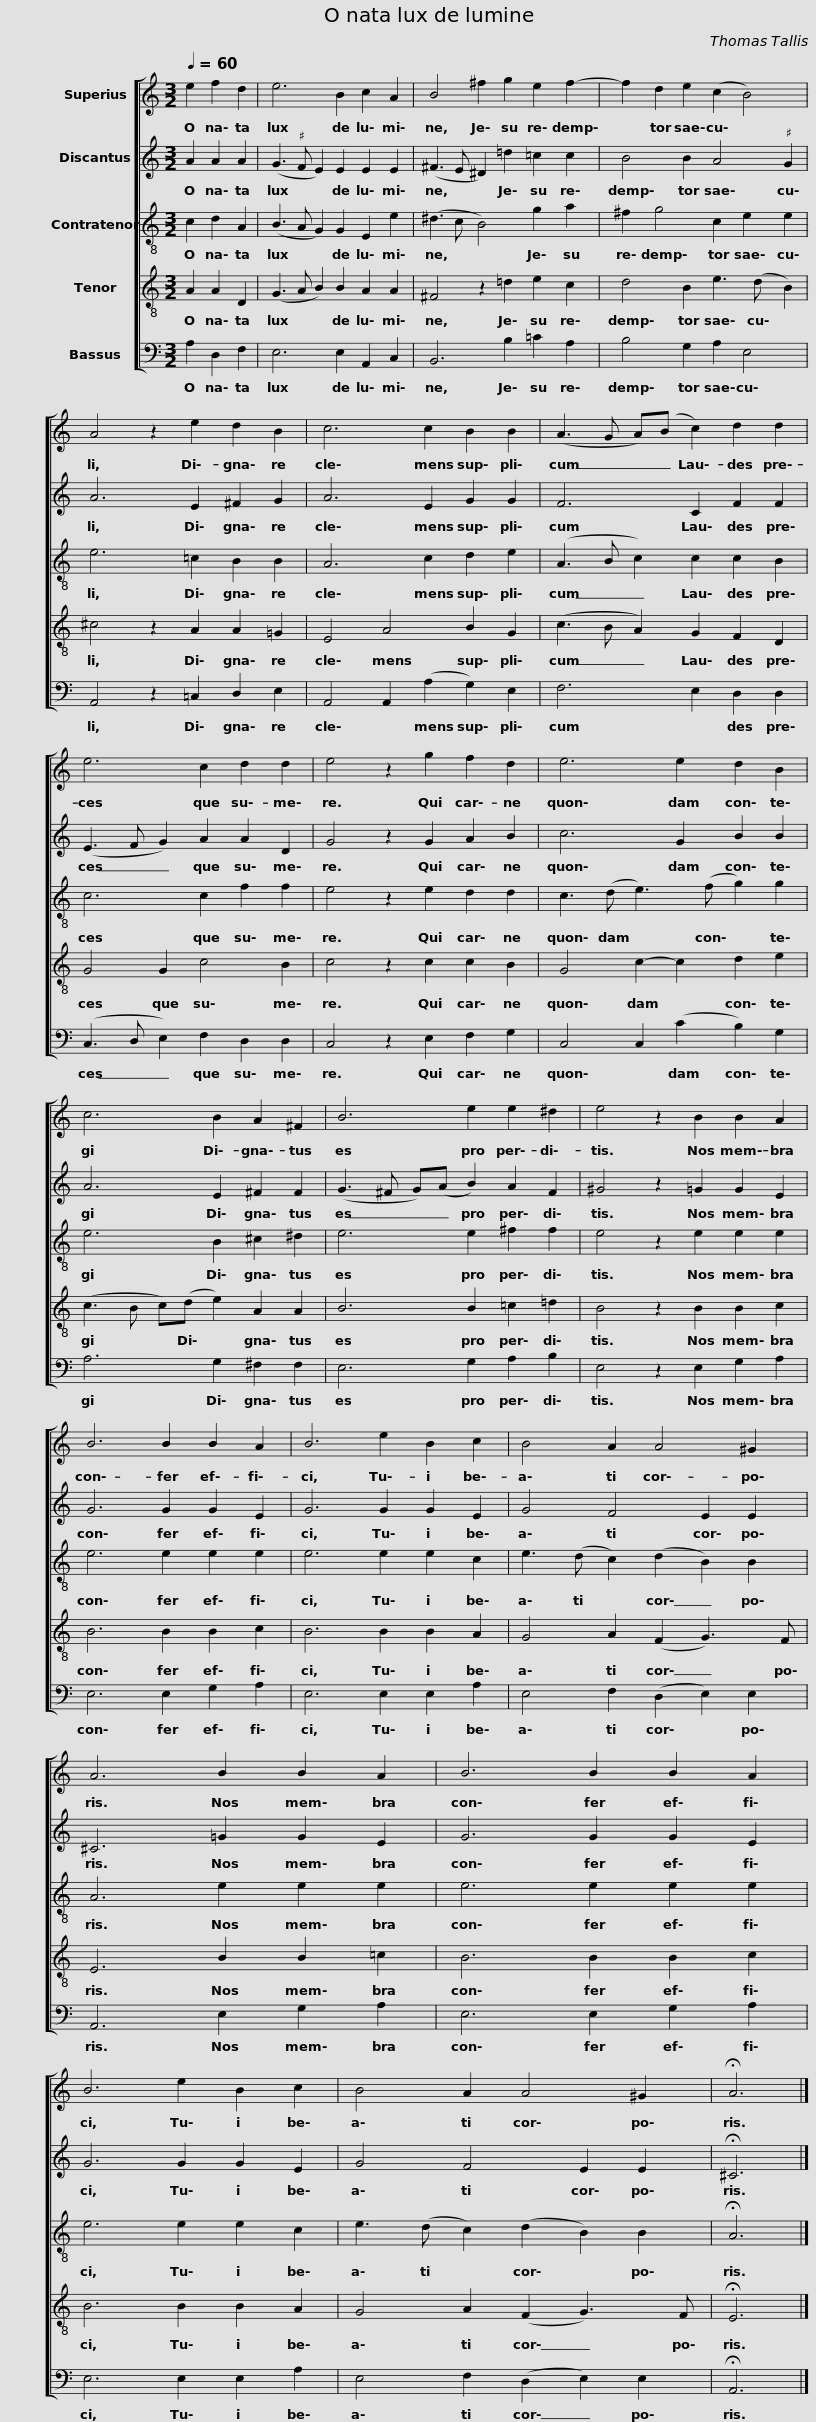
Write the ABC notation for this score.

X:1
%%score [ 1 2 3 4 5 ]
L:1/8
Q:1/4=60
M:3/2
I:linebreak $
K:C
V:1 treble
V:2 treble
V:3 treble-8
V:4 treble-8
V:5 bass
V:1
 e2 f2 d2 | e6 B2 c2 A2 | B4 ^f2 g2 e2 f2- | f2 d2 e2 (c2 B4) |$ A4 z2 e2 d2 B2 | %5
 c6 c2 B2 B2 | (A3 G A)(B c2) d2 d2 | e6 c2 d2 d2 |$ e4 z2 g2 f2 d2 | e6 e2 d2 B2 | %10
 c6 B2 A2 ^F2 | B6 e2 e2 ^d2 |$ e4 z2 B2 B2 A2 | B6 B2 B2 A2 | B6 e2 B2 c2 | %15
 B4 A2 A4 ^G2 |$ A6 B2 B2 A2 | B6 B2 B2 A2 | B6 e2 B2 c2 | B4 A2 A4 ^G2 | %20
 !fermata!A6 |] %21
V:2
 A2 A2 A2 | (G3 F E2) E2 E2 E2 | (^F3 E ^D2) !courtesy!=d2 !courtesy!=c2 c2 | B4 B2 A4 G2 |$ A6 E2 ^F2 G2 | %5
 A6 E2 G2 G2 | F6 C2 F2 F2 | (E3 F G2) A2 A2 D2 |$ G4 z2 G2 A2 B2 | c6 G2 B2 B2 | %10
 A6 E2 ^F2 F2 | (G3 ^F G)(A B2) A2 F2 |$ ^G4 z2 =G2 G2 E2 | G6 G2 G2 E2 | G6 G2 G2 E2 | %15
 G4 F4 E2 E2 |$ ^C6 !courtesy!=G2 G2 E2 | G6 G2 G2 E2 | G6 G2 G2 E2 | G4 F4 E2 E2 | %20
 !fermata!^C6 |] %21
V:3
 c2 d2 A2 | (B3 A G2) G2 E2 e2 | (^d3 c B4) g2 a2 | ^f2 g4 c2 e2 e2 |$ e6 !courtesy!=c2 B2 B2 | %5
 A6 c2 d2 e2 | (A3 B c2) c2 c2 B2 | c6 c2 f2 f2 |$ e4 z2 e2 d2 d2 | c3 (d e3) (f g2) g2 | %10
 e6 B2 ^c2 ^d2 | e6 e2 ^f2 f2 |$ e4 z2 e2 e2 e2 | e6 e2 e2 e2 | e6 e2 e2 c2 | %15
 e3 (d c2) (d2 B2) B2 |$ A6 e2 e2 e2 | e6 e2 e2 e2 | e6 e2 e2 c2 | e3 (d c2) (d2 B2) B2 | %20
 !fermata!A6 |] %21
V:4
 A2 A2 D2 | (G3 A B2) B2 A2 A2 | ^F4 z2 !courtesy!=d2 e2 c2 | d4 B2 e3 (d B2) |$ ^c4 z2 A2 A2 !courtesy!=G2 | %5
 E4 A4 B2 G2 | (c3 B A2) G2 F2 D2 | G4 G2 c4 B2 |$ c4 z2 c2 c2 B2 | G4 c2- c2 d2 e2 | %10
 (c3 B c)(d e2) A2 A2 | B6 B2 !courtesy!=c2 !courtesy!=d2 |$ B4 z2 B2 B2 c2 | B6 B2 B2 c2 | B6 B2 B2 A2 | %15
 G4 A2 (F2 G3) F |$ E6 B2 B2 !courtesy!=c2 | B6 B2 B2 c2 | B6 B2 B2 A2 | G4 A2 (F2 G3) F | %20
 !fermata!E6 |] %21
V:5
 A,2 D,2 F,2 | E,6 E,2 A,,2 C,2 | B,,6 B,2 !courtesy!=C2 A,2 | B,4 G,2 A,2 E,4 |$ A,,4 z2 !courtesy!=C,2 D,2 E,2 | %5
 A,,4 A,,2 (A,2 G,2) E,2 | F,6 E,2 D,2 D,2 | (C,3 D, E,2) F,2 D,2 D,2 |$ C,4 z2 E,2 F,2 G,2 | C,4 C,2 (C2 B,2) G,2 | %10
 A,6 G,2 ^F,2 F,2 | E,6 G,2 A,2 B,2 |$ E,4 z2 E,2 G,2 A,2 | E,6 E,2 G,2 A,2 | E,6 E,2 E,2 A,2 | %15
 E,4 F,2 (D,2 E,2) E,2 |$ A,,6 E,2 G,2 A,2 | E,6 E,2 G,2 A,2 | E,6 E,2 E,2 A,2 | E,4 F,2 (D,2 E,2) E,2 | %20
 !fermata!A,,6 |] %21
